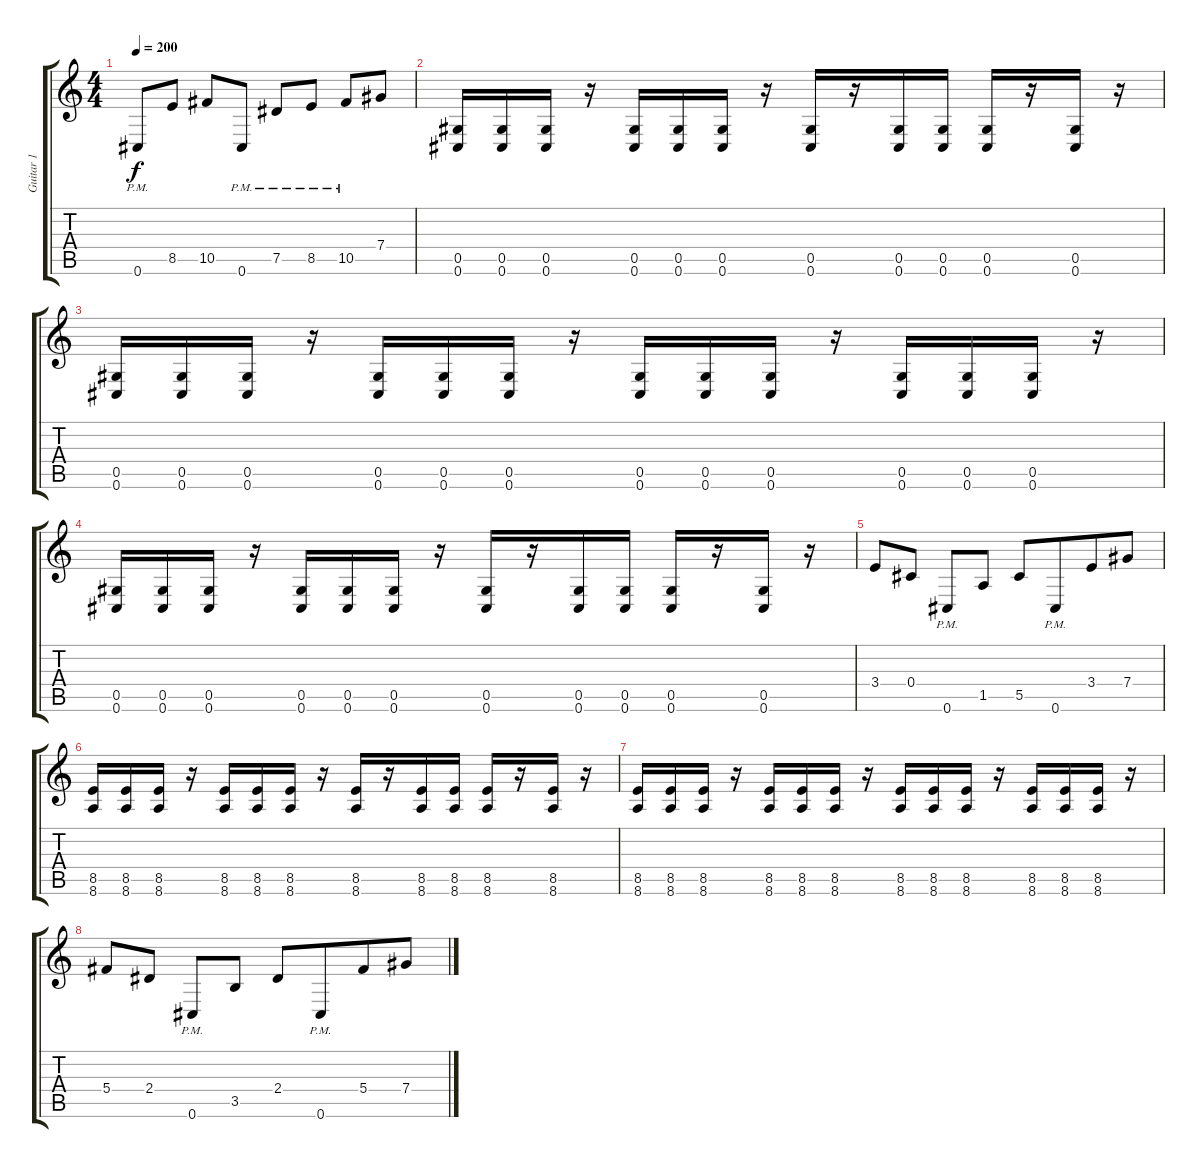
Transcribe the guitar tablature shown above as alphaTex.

\track ("Guitar 1" "Guitar 1") {instrument distortionguitar}
\staff {score tabs}
\tuning (Eb4 Bb3 Gb3 Db3 Ab2 Db2) {hide}
\ts (4 4)
\tempo 200
\clef g2
\ks c
0.6{pm}.8{dy f} 8.5.8 10.5.8 0.6{pm}.8 7.5{pm}.8 8.5{pm}.8 10.5{pm}.8 7.4.8 |
(0.5 0.6).16 (0.5 0.6).16 (0.5 0.6).16 r.16 (0.5 0.6).16 (0.5 0.6).16 (0.5 0.6).16 r.16 (0.5 0.6).16 r.16 (0.5 0.6).16 (0.5 0.6).16 (0.5 0.6).16 r.16 (0.5 0.6).16 r.16 |
(0.5 0.6).16 (0.5 0.6).16 (0.5 0.6).16 r.16 (0.5 0.6).16 (0.5 0.6).16 (0.5 0.6).16 r.16 (0.5 0.6).16 (0.5 0.6).16 (0.5 0.6).16 r.16 (0.5 0.6).16 (0.5 0.6).16 (0.5 0.6).16 r.16 |
(0.5 0.6).16 (0.5 0.6).16 (0.5 0.6).16 r.16 (0.5 0.6).16 (0.5 0.6).16 (0.5 0.6).16 r.16 (0.5 0.6).16 r.16 (0.5 0.6).16 (0.5 0.6).16 (0.5 0.6).16 r.16 (0.5 0.6).16 r.16 |
3.4.8 0.4.8 0.6{pm}.8 1.5.8 5.5.8 0.6{pm}.8{beam merge} 3.4.8 7.4.8 |
(8.5 8.6).16 (8.5 8.6).16 (8.5 8.6).16 r.16 (8.5 8.6).16 (8.5 8.6).16 (8.5 8.6).16 r.16 (8.5 8.6).16 r.16 (8.5 8.6).16 (8.5 8.6).16 (8.5 8.6).16 r.16 (8.5 8.6).16 r.16 |
(8.5 8.6).16 (8.5 8.6).16 (8.5 8.6).16 r.16 (8.5 8.6).16 (8.5 8.6).16 (8.5 8.6).16 r.16 (8.5 8.6).16 (8.5 8.6).16 (8.5 8.6).16 r.16 (8.5 8.6).16 (8.5 8.6).16 (8.5 8.6).16 r.16 |
5.4.8{beam merge} 2.4.8 0.6{pm}.8 3.5.8 2.4.8{beam merge} 0.6{pm}.8{beam merge} 5.4.8 7.4.8
